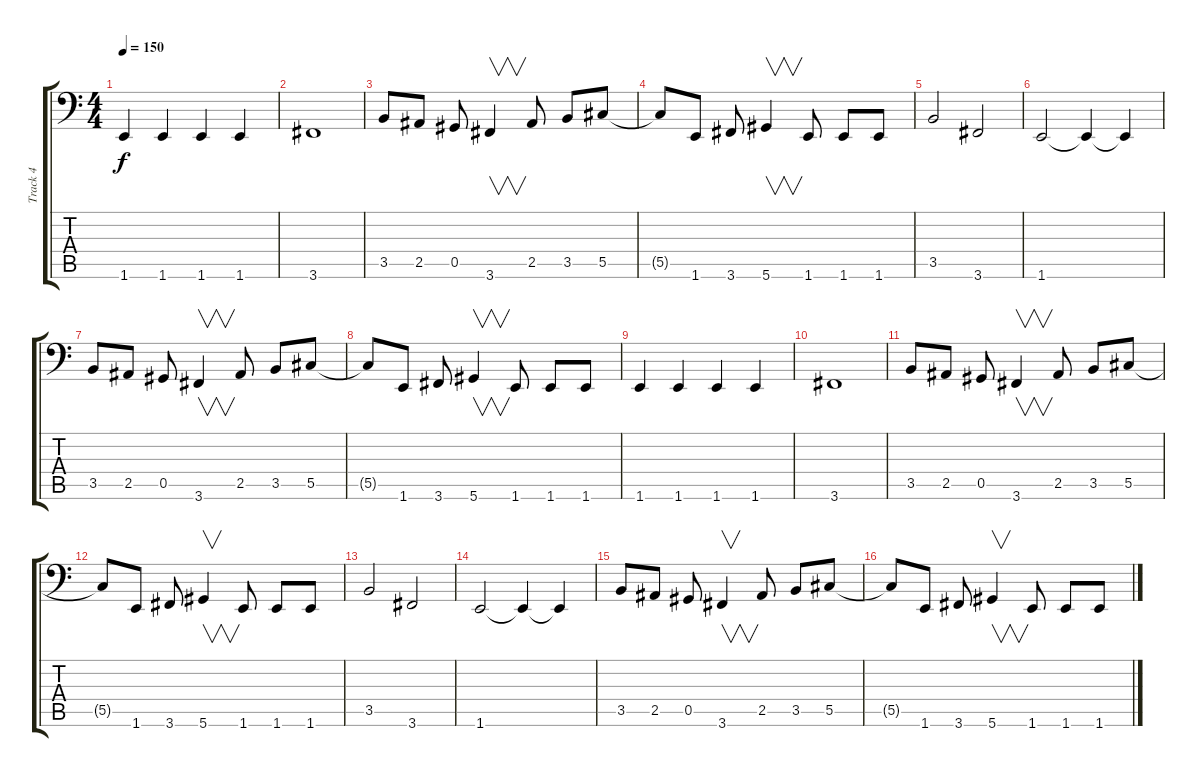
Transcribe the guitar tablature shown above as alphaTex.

\track ("Track 4" "Track 4") {instrument electricbasspick}
\staff {score tabs}
\tuning (Eb3 Bb2 Gb2 Db2 Ab1 Eb1) {hide}
\ts (4 4)
\tempo 150
\clef f4
\ks c
1.6.4{dy f} 1.6.4 1.6.4 1.6.4 |
3.6.1 |
3.5.8 2.5.8 0.5.8 3.6.4{v} 2.5.8 3.5.8 5.5.8 |
5.5{t}.8 1.6.8 3.6.8 5.6.4{v} 1.6.8 1.6.8 1.6.8 |
3.5.2 3.6.2 |
1.6.2 1.6{t}.4 1.6{t}.4 |
3.5.8 2.5.8 0.5.8 3.6.4{v} 2.5.8 3.5.8 5.5.8 |
5.5{t}.8 1.6.8 3.6.8 5.6.4{v} 1.6.8 1.6.8 1.6.8 |
1.6.4 1.6.4 1.6.4 1.6.4 |
3.6.1 |
3.5.8 2.5.8 0.5.8 3.6.4{v} 2.5.8 3.5.8 5.5.8 |
5.5{t}.8 1.6.8 3.6.8 5.6.4{v} 1.6.8 1.6.8 1.6.8 |
3.5.2 3.6.2 |
1.6.2 1.6{t}.4 1.6{t}.4 |
3.5.8 2.5.8 0.5.8 3.6.4{v} 2.5.8 3.5.8 5.5.8 |
5.5{t}.8 1.6.8 3.6.8 5.6.4{v} 1.6.8 1.6.8 1.6.8
